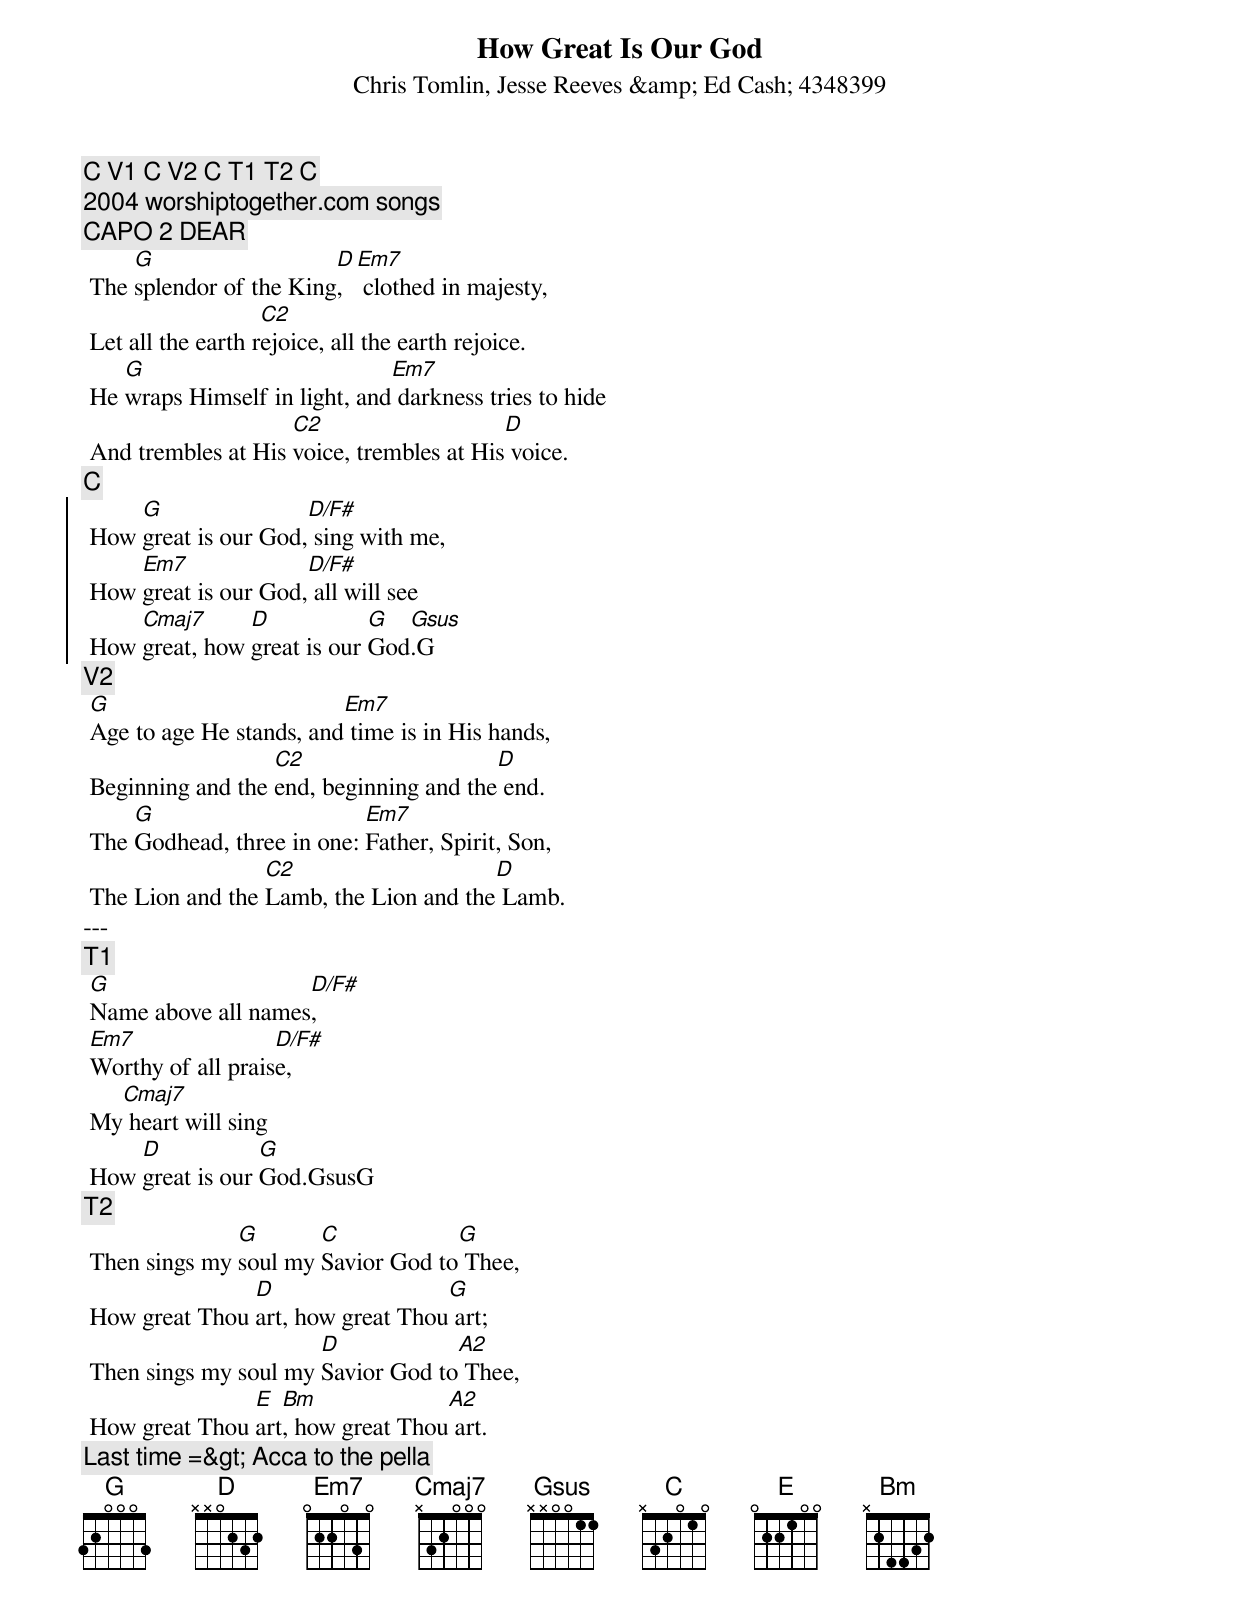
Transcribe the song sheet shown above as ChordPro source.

{title:How Great Is Our God}
{subtitle:Chris Tomlin, Jesse Reeves &amp; Ed Cash}
{subtitle:4348399}
{comment:C V1 C V2 C T1 T2 C}
{comment:2004 worshiptogether.com songs}
{comment:CAPO 2 DEAR}
 The [G]splendor of the King[D],[Em7] clothed in majesty,
 Let all the earth r[C2]ejoice, all the earth rejoice.
 He [G]wraps Himself in light, and[Em7] darkness tries to hide
 And trembles at His [C2]voice, trembles at His[D] voice.
{comment:C}
{soc}
 How [G]great is our God,[D/F#] sing with me,
 How [Em7]great is our God,[D/F#] all will see
 How [Cmaj7]great, how [D]great is our [G]God[Gsus].G
{eoc}
{comment:V2}
 [G]Age to age He stands, and[Em7] time is in His hands,
 Beginning and the [C2]end, beginning and the[D] end.
 The [G]Godhead, three in one: [Em7]Father, Spirit, Son,
 The Lion and the [C2]Lamb, the Lion and the[D] Lamb.
---
{comment:T1}
 [G]Name above all names[D/F#],
 [Em7]Worthy of all prais[D/F#]e,
 My[Cmaj7] heart will sing
 How [D]great is our [G]God.GsusG
{comment:T2}
 Then sings my [G]soul my [C]Savior God to[G] Thee,
 How great Thou [D]art, how great Thou[G] art;
 Then sings my soul my [D]Savior God to[A2] Thee,
 How great Thou [E]art[Bm], how great Thou[A2] art.
{comment:Last time =&gt; Acca to the pella}
